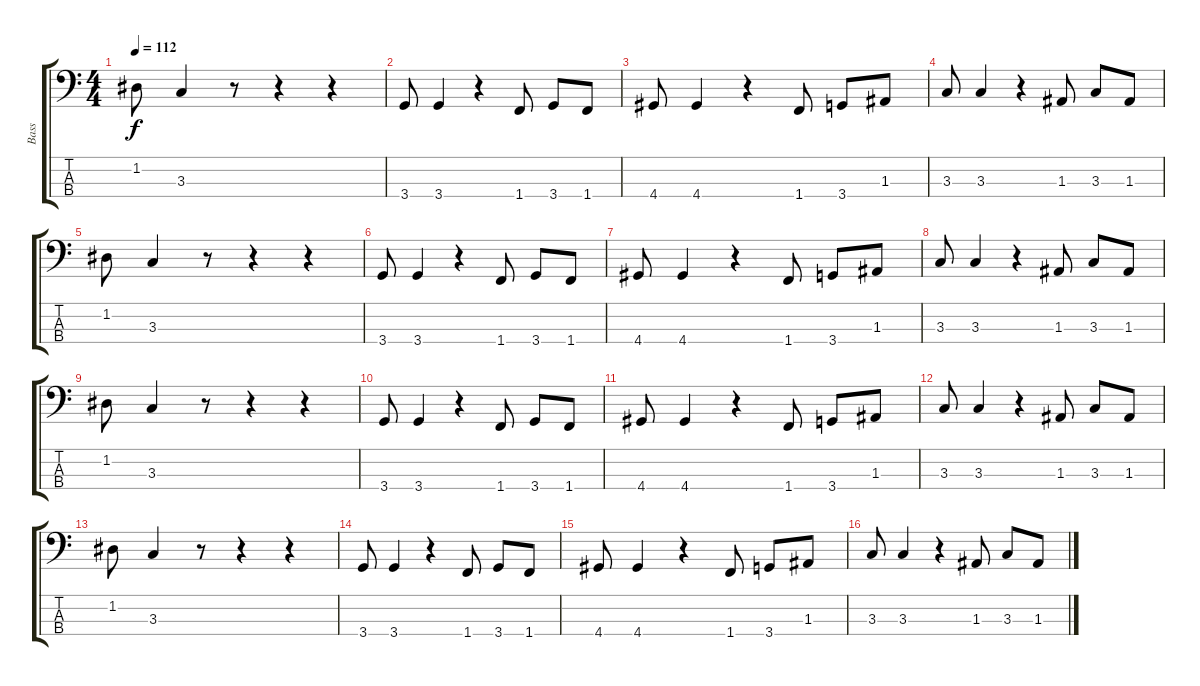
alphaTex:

\track ("Bass" "Bass") {instrument electricbassfinger}
\staff {score tabs}
\tuning (G2 D2 A1 E1) {hide}
\ts (4 4)
\tempo 112
\clef f4
\ks c
1.2.8{dy f} 3.3.4 r.8 r.4 r.4 |
3.4.8 3.4.4 r.4 1.4.8 3.4.8 1.4.8 |
4.4.8 4.4.4 r.4 1.4.8 3.4.8 1.3.8 |
3.3.8 3.3.4 r.4 1.3.8 3.3.8 1.3.8 |
1.2.8 3.3.4 r.8 r.4 r.4 |
3.4.8 3.4.4 r.4 1.4.8 3.4.8 1.4.8 |
4.4.8 4.4.4 r.4 1.4.8 3.4.8 1.3.8 |
3.3.8 3.3.4 r.4 1.3.8 3.3.8 1.3.8 |
1.2.8 3.3.4 r.8 r.4 r.4 |
3.4.8 3.4.4 r.4 1.4.8 3.4.8 1.4.8 |
4.4.8 4.4.4 r.4 1.4.8 3.4.8 1.3.8 |
3.3.8 3.3.4 r.4 1.3.8 3.3.8 1.3.8 |
1.2.8 3.3.4 r.8 r.4 r.4 |
3.4.8 3.4.4 r.4 1.4.8 3.4.8 1.4.8 |
4.4.8 4.4.4 r.4 1.4.8 3.4.8 1.3.8 |
3.3.8 3.3.4 r.4 1.3.8 3.3.8 1.3.8
